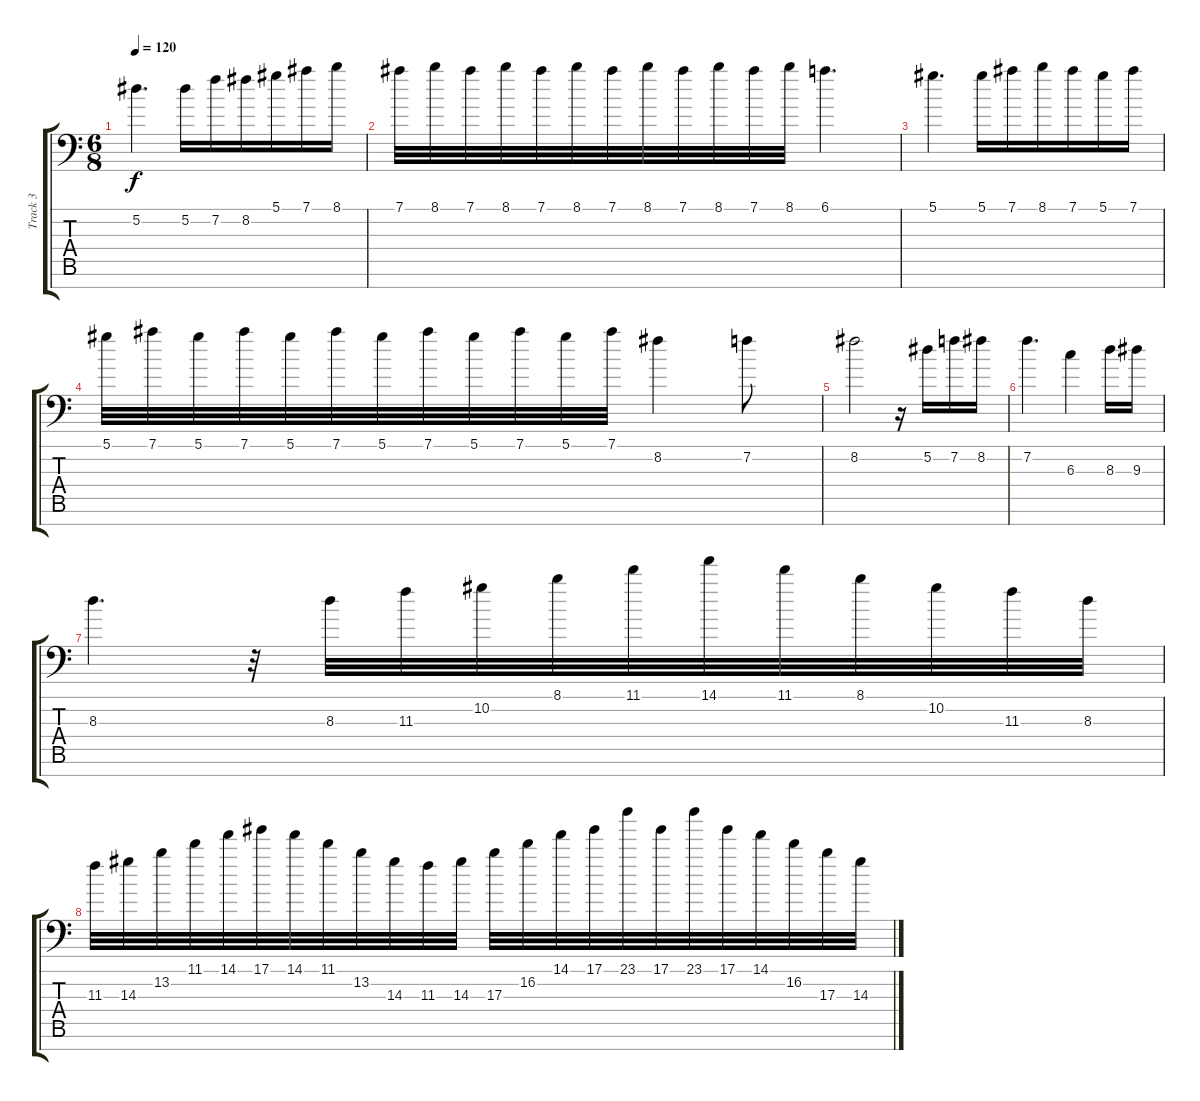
\track ("Track 3" "Track 3") {instrument distortionguitar}
\staff {score tabs}
\tuning (Eb4 Bb3 Gb3 Db3 Ab2 Eb2 Bb1) {hide}
\ts (6 8)
\tempo 120
\clef f4
\ks c
5.2.4{d dy f} 5.2.16 7.2.16 8.2.16 5.1.16 7.1.16 8.1.16 |
7.1.32 8.1.32 7.1.32 8.1.32 7.1.32 8.1.32 7.1.32 8.1.32 7.1.32 8.1.32 7.1.32 8.1.32 6.1.4{d} |
5.1.4{d} 5.1.16 7.1.16 8.1.16 7.1.16 5.1.16 7.1.16 |
5.1.32 7.1.32 5.1.32 7.1.32 5.1.32 7.1.32 5.1.32 7.1.32 5.1.32 7.1.32 5.1.32 7.1.32 8.2.4 7.2.8 |
8.2.2 r.16 5.2.16 7.2.16 8.2.16 |
7.2.4{d} 6.3.4 8.3.16 9.3.16 |
8.3.4{d} r.32 8.3.32 11.3.32 10.2.32 8.1.32 11.1.32 14.1.32 11.1.32 8.1.32 10.2.32 11.3.32 8.3.32 |
11.3.32 14.3.32 13.2.32 11.1.32 14.1.32 17.1.32 14.1.32 11.1.32 13.2.32 14.3.32 11.3.32 14.3.32 17.3.32 16.2.32 14.1.32 17.1.32 23.1.32 17.1.32 23.1.32 17.1.32 14.1.32 16.2.32 17.3.32 14.3.32
